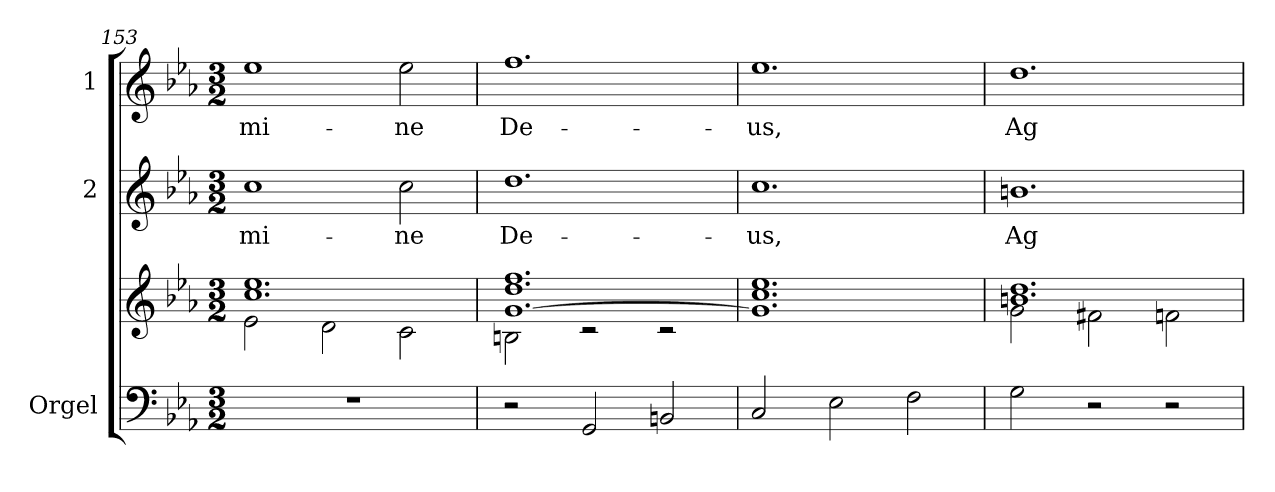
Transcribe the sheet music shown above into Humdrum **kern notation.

**kern	**kern	**kern	**text	**kern	**text
*part3	*part3	*part2	*part2	*part1	*part1
*staff4	*staff3	*staff2	*staff2	*staff1	*staff1
*I"Orgel	*	*I"2	*	*I"1	*
*I'Org.	*	*	*	*	*
*clefF4	*clefG2	*clefG2	*	*clefG2	*
*k[b-e-a-]	*k[b-e-a-]	*k[b-e-a-]	*	*k[b-e-a-]	*
*E-:	*E-:	*E-:	*	*E-:	*
*M3/2	*M3/2	*M3/2	*	*M3/2	*
=153	=153	=153	=153	=153	=153
*	*^	*	*	*	*
!	!	!	!	!LO:LY:b	!	!LO:LY:b
1.r	1.cc 1.ee-	2e-\	1cc	-mi-	1ee-	-mi-
.	.	2d\	.	.	.	.
!	!	!	!	!LO:LY:b	!	!LO:LY:b
.	.	2c\	2cc\	-ne	2ee-\	-ne
=154	=154	=154	=154	=154	=154	=154
!	!	!	!	!LO:LY:b	!	!LO:LY:b
2r	[>1.g 1.dd 1.ff	2Bn\	1.dd	De-	1.ff	De-
2GG/	.	2rc	.	.	.	.
2BBn/	.	2rc	.	.	.	.
=155	=155	=155	=155	=155	=155	=155
!	!	!	!	!LO:LY:b	!	!LO:LY:b
*	*v	*v	*	*	*	*
2C/	1.g] 1.cc 1.ee-	1.cc	-us,	1.ee-	-us,
2E-\	.	.	.	.	.
2F\	.	.	.	.	.
=156	=156	=156	=156	=156	=156
*	*^	*	*	*	*
!	!	!	!	!LO:LY:b	!	!LO:LY:b
2G\	1.bn 1.dd	2g\	1.bn	Ag-	1.dd	Ag-
2r	.	2f#X\	.	.	.	.
2r	.	2fn\	.	.	.	.
*	*v	*v	*	*	*	*
=	=	=	=	=	=
*-	*-	*-	*-	*-	*-
